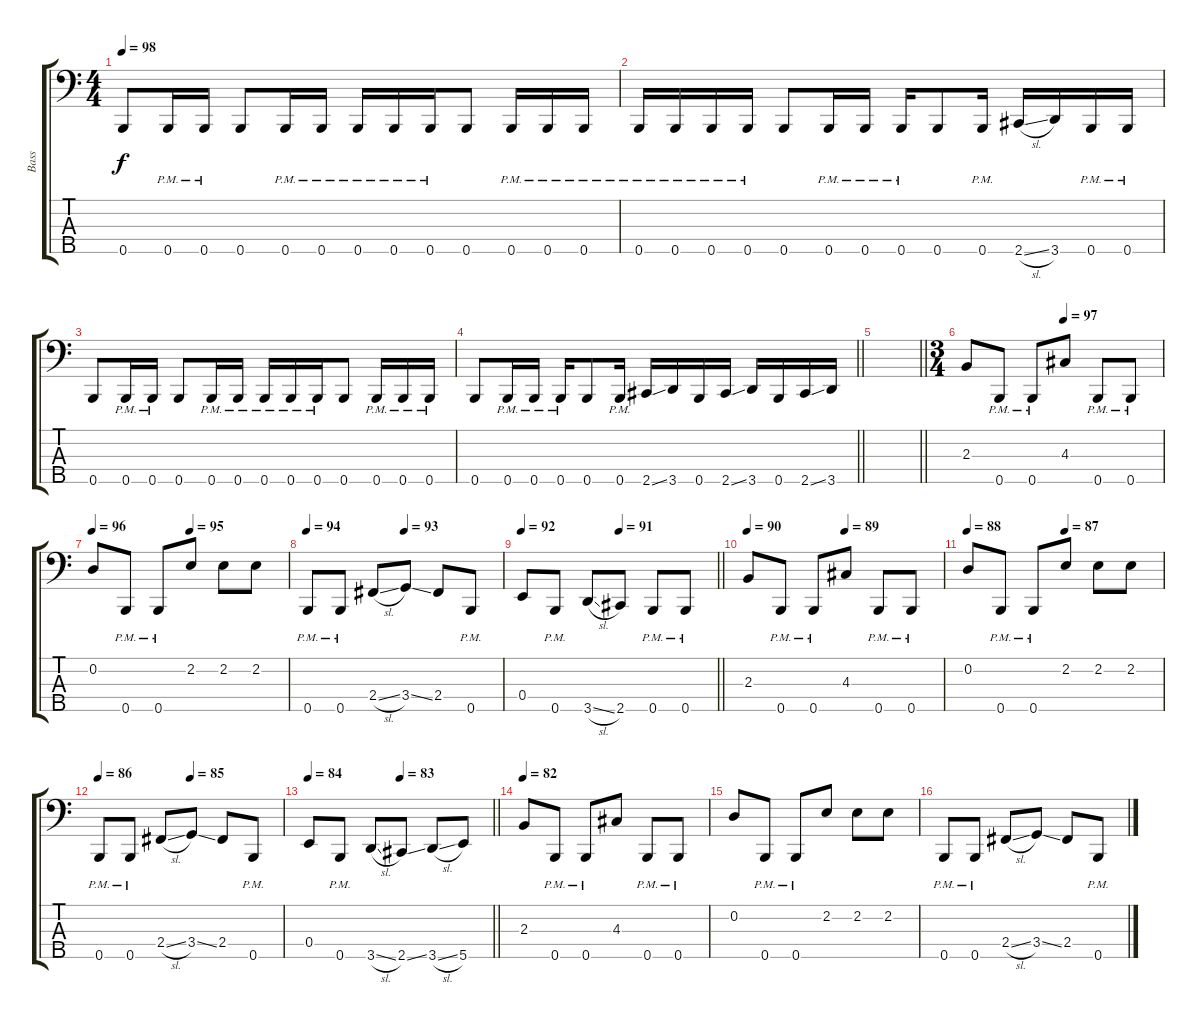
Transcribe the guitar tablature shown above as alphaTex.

\track ("Bass" "Bass") {instrument electricbassfinger}
\staff {score tabs}
\tuning (G2 D2 A1 E1 B0) {hide}
\ts (4 4)
\tempo 98
\clef f4
\ks c
0.5.8{dy f} 0.5{pm}.16 0.5{pm}.16 0.5.8 0.5{pm}.16 0.5{pm}.16 0.5{pm}.16 0.5{pm}.16 0.5{pm}.16 0.5.8 0.5{pm}.16 0.5{pm}.16 0.5{pm}.16 |
0.5{pm}.16 0.5{pm}.16 0.5{pm}.16 0.5{pm}.16 0.5.8 0.5{pm}.16 0.5{pm}.16 0.5{pm}.16 0.5.8 0.5{pm}.16 2.5{sl}.16 3.5.16 0.5{pm}.16 0.5{pm}.16 |
0.5.8 0.5{pm}.16 0.5{pm}.16 0.5.8 0.5{pm}.16 0.5{pm}.16 0.5{pm}.16 0.5{pm}.16 0.5{pm}.16 0.5.8 0.5{pm}.16 0.5{pm}.16 0.5{pm}.16 |
\barLineRight lightlight
0.5.8 0.5{pm}.16 0.5{pm}.16 0.5{pm}.16 0.5.8 0.5{pm}.16 2.5{ss}.16 3.5.16 0.5.16 2.5{ss}.16 3.5.16 0.5.16 2.5{ss}.16 3.5.16 |
\barLineRight lightlight
|
\ts (3 4)
\section ("" "")
\tempo (97 0.5)
2.3.8 0.5{pm}.8 0.5{pm}.8 4.3.8 0.5{pm}.8 0.5{pm}.8 |
\tempo 96
\tempo (95 0.5)
0.2.8 0.5{pm}.8 0.5{pm}.8 2.2.8 2.2.8 2.2.8 |
\tempo 94
\tempo (93 0.5)
0.5{pm}.8 0.5{pm}.8 2.4{sl}.8 3.4{ss}.8 2.4.8 0.5{pm}.8 |
\tempo 92
\tempo (91 0.5)
\barLineRight lightlight
0.4.8 0.5{pm}.8 3.5{sl}.8 2.5.8 0.5{pm}.8 0.5{pm}.8 |
\tempo 90
\tempo (89 0.5)
2.3.8 0.5{pm}.8 0.5{pm}.8 4.3.8 0.5{pm}.8 0.5{pm}.8 |
\tempo 88
\tempo (87 0.5)
0.2.8 0.5{pm}.8 0.5{pm}.8 2.2.8 2.2.8 2.2.8 |
\tempo 86
\tempo (85 0.5)
0.5{pm}.8 0.5{pm}.8 2.4{sl}.8 3.4{ss}.8 2.4.8 0.5{pm}.8 |
\tempo 84
\tempo (83 0.5)
\barLineRight lightlight
0.4.8 0.5{pm}.8 3.5{sl}.8 2.5{ss}.8 3.5{sl}.8 5.5.8 |
\tempo 82
2.3.8 0.5{pm}.8 0.5{pm}.8 4.3.8 0.5{pm}.8 0.5{pm}.8 |
0.2.8 0.5{pm}.8 0.5{pm}.8 2.2.8 2.2.8 2.2.8 |
0.5{pm}.8 0.5{pm}.8 2.4{sl}.8 3.4{ss}.8 2.4.8 0.5{pm}.8
